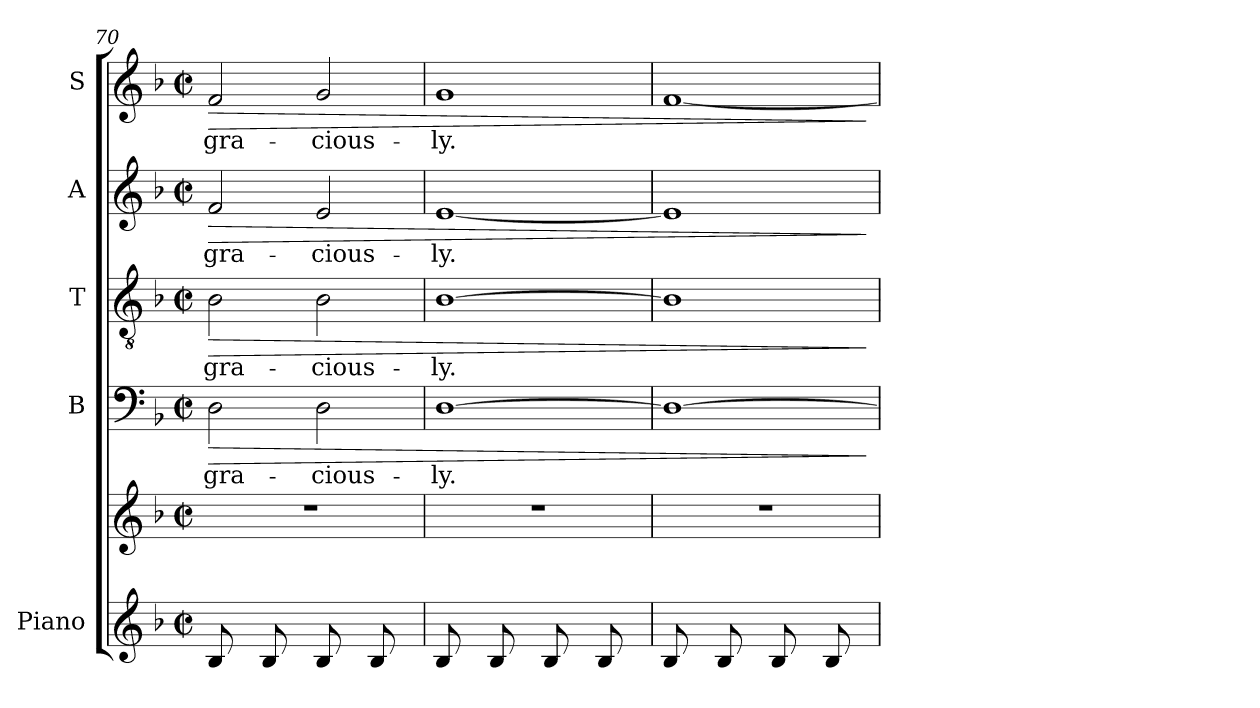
**kern	**kern	**kern	**text	**dynam	**kern	**text	**dynam	**kern	**text	**dynam	**kern	**text	**dynam
*part5	*part5	*part4	*part4	*part4	*part3	*part3	*part3	*part2	*part2	*part2	*part1	*part1	*part1
*staff6	*staff5	*staff4	*staff4	*staff4	*staff3	*staff3	*staff3	*staff2	*staff2	*staff2	*staff1	*staff1	*staff1
*I"Piano	*	*I"B	*	*	*I"T	*	*	*I"A	*	*	*I"S	*	*
*clefG2	*clefG2	*clefF4	*	*	*clefGv2	*	*	*clefG2	*	*	*clefG2	*	*
*k[b-]	*k[b-]	*k[b-]	*	*	*k[b-]	*	*	*k[b-]	*	*	*k[b-]	*	*
*F:	*F:	*F:	*	*	*F:	*	*	*F:	*	*	*F:	*	*
*M2/2	*M2/2	*M2/2	*	*	*M2/2	*	*	*M2/2	*	*	*M2/2	*	*
*met(c|)	*met(c|)	*met(c|)	*	*	*met(c|)	*	*	*met(c|)	*	*	*met(c|)	*	*
=70	=70	=70	=70	=70	=70	=70	=70	=70	=70	=70	=70	=70	=70
*	*^	*	*	*	*	*	*	*	*	*	*	*	*
!	!	!	!	!LO:LY:b	!LO:HP:b	!	!LO:LY:b	!LO:HP:b	!	!LO:LY:b	!LO:HP:b	!	!LO:LY:b	!LO:HP:b
8B-/L	1r	8ryy	2D\	gra-	>	2B-\	gra-	>	2f/	gra-	>	2f/	gra-	>
8ryy	.	8g\J	.	.	.	.	.	.	.	.	.	.	.	.
8B-/L	.	8ryy	.	.	.	.	.	.	.	.	.	.	.	.
8ryy	.	8g\J	.	.	.	.	.	.	.	.	.	.	.	.
!	!	!	!	!LO:LY:b	!	!	!LO:LY:b	!	!	!LO:LY:b	!	!	!LO:LY:b	!
8B-/L	.	8ryy	2D\	-cious-	.	2B-\	-cious-	.	2e/	-cious-	.	2g/	-cious-	.
8ryy	.	8g\J	.	.	.	.	.	.	.	.	.	.	.	.
8B-/L	.	8ryy	.	.	.	.	.	.	.	.	.	.	.	.
8ryy	.	8g\J	.	.	.	.	.	.	.	.	.	.	.	.
=71	=71	=71	=71	=71	=71	=71	=71	=71	=71	=71	=71	=71	=71	=71
!	!	!	!	!LO:LY:b	!	!	!LO:LY:b	!	!	!LO:LY:b	!	!	!LO:LY:b	!
8B-/L	1r	8ryy	[>1D	-ly.	.	[>1B-	-ly.	.	[<1e	-ly.	.	1g	-ly.	.
8ryy	.	8g\J	.	.	.	.	.	.	.	.	.	.	.	.
8B-/L	.	8ryy	.	.	.	.	.	.	.	.	.	.	.	.
8ryy	.	8g\J	.	.	.	.	.	.	.	.	.	.	.	.
8B-/L	.	8ryy	.	.	.	.	.	.	.	.	.	.	.	.
8ryy	.	8g\J	.	.	.	.	.	.	.	.	.	.	.	.
8B-/L	.	8ryy	.	.	.	.	.	.	.	.	.	.	.	.
8ryy	.	8g\J	.	.	.	.	.	.	.	.	.	.	.	.
=72	=72	=72	=72	=72	=72	=72	=72	=72	=72	=72	=72	=72	=72	=72
8B-/L	1r	8ryy	1D_	.	.	1B-]	.	.	1e]	.	.	[<1f	.	.
8ryy	.	8g\J	.	.	.	.	.	.	.	.	.	.	.	.
8B-/L	.	8ryy	.	.	.	.	.	.	.	.	.	.	.	.
8ryy	.	8g\J	.	.	.	.	.	.	.	.	.	.	.	.
8B-/L	.	8ryy	.	.	.	.	.	.	.	.	.	.	.	.
8ryy	.	8g\J	.	.	.	.	.	.	.	.	.	.	.	.
8B-/L	.	8ryy	.	.	.	.	.	.	.	.	.	.	.	.
8ryy	.	8g\J	.	.	.	.	.	.	.	.	.	.	.	.
*	*v	*v	*	*	*	*	*	*	*	*	*	*	*	*
.	.	.	.	]	.	.	]	.	.	]	.	.	]
=	=	=	=	=	=	=	=	=	=	=	=	=	=
*-	*-	*-	*-	*-	*-	*-	*-	*-	*-	*-	*-	*-	*-
